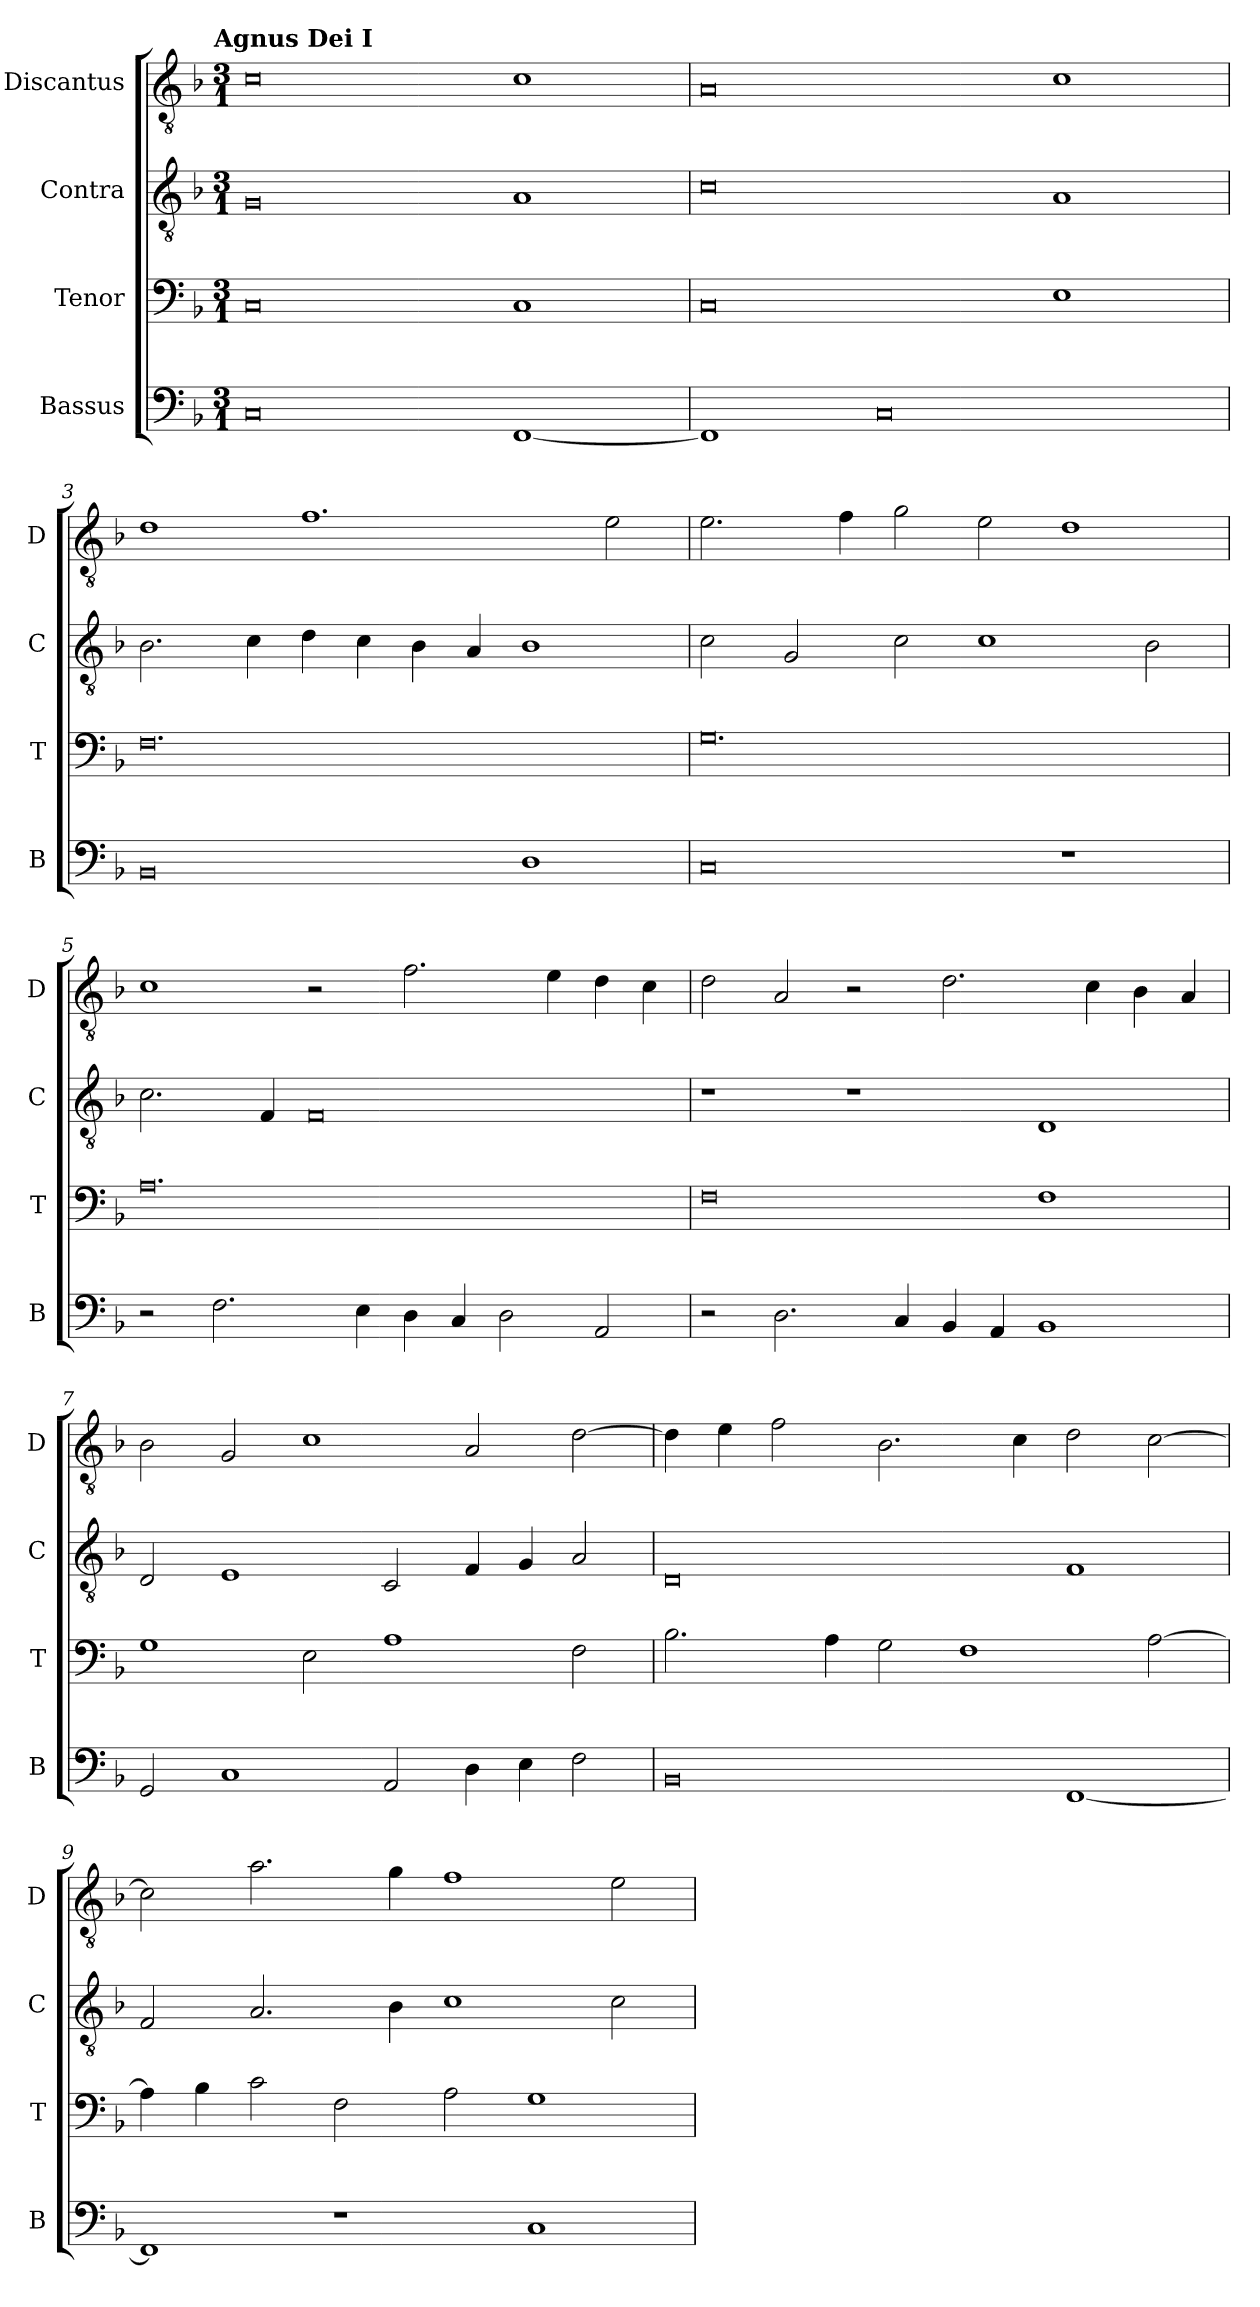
**kern	**kern	**kern	**kern
*part4	*part3	*part2	*part1
*staff4	*staff3	*staff2	*staff1
*I"Bassus	*I"Tenor	*I"Contra	*I"Discantus
*I'B	*I'T	*I'C	*I'D
*clefF4	*clefF4	*clefGv2	*clefGv2
*k[b-]	*k[b-]	*k[b-]	*k[b-]
!!LO:TX:omd:t=Agnus Dei I
*M3/1	*M3/1	*M3/1	*M3/1
=1	=1	=1	=1
0C	0C	0G	0c
[1FF	1C	1A	1c
=2	=2	=2	=2
1FF]	0C	0c	0A
0C	.	.	.
.	1E	1A	1c
=3	=3	=3	=3
0BB-	0.F	2.B-\	1d
.	.	4c\	.
.	.	4d\	1.f
.	.	4c\	.
.	.	4B-\	.
.	.	4A/	.
1D	.	1B-	.
.	.	.	2e\
=4	=4	=4	=4
0C	0.G	2c\	2.e\
.	.	2G/	.
.	.	.	4f\
.	.	2c\	2g\
.	.	1c	2e\
1r	.	.	1d
.	.	2B-\	.
=5	=5	=5	=5
2r	0.A	2.c\	1c
2.F\	.	.	.
.	.	4F/	.
.	.	0F	2r
4E\	.	.	.
4D\	.	.	2.f\
4C/	.	.	.
2D\	.	.	.
.	.	.	4e\
2AA/	.	.	4d\
.	.	.	4c\
=6	=6	=6	=6
2r	0F	1r	2d\
2.D\	.	.	2A/
.	.	1r	2r
4C/	.	.	.
4BB-/	.	.	2.d\
4AA/	.	.	.
1BB-	1F	1D	.
.	.	.	4c\
.	.	.	4B-\
.	.	.	4A/
=7	=7	=7	=7
2GG/	1G	2D/	2B-\
1C	.	1E	2G/
.	2E\	.	1c
2AA/	1A	2C/	.
4D\	.	4F/	2A/
4E\	.	4G/	.
2F\	2F\	2A/	[2d\
=8	=8	=8	=8
0BB-	2.B-\	0D	4d\]
.	.	.	4e\
.	.	.	2f\
.	4A\	.	.
.	2G\	.	2.B-\
.	1F	.	.
.	.	.	4c\
[1FF	.	1F	2d\
.	[2A\	.	[2c\
=9	=9	=9	=9
1FF]	4A\]	2F/	2c\]
.	4B-\	.	.
.	2c\	2.A/	2.a\
1r	2F\	.	.
.	.	4B-\	4g\
.	2A\	1c	1f
1C	1G	.	.
.	.	2c\	2e\
=	=	=	=
*-	*-	*-	*-
